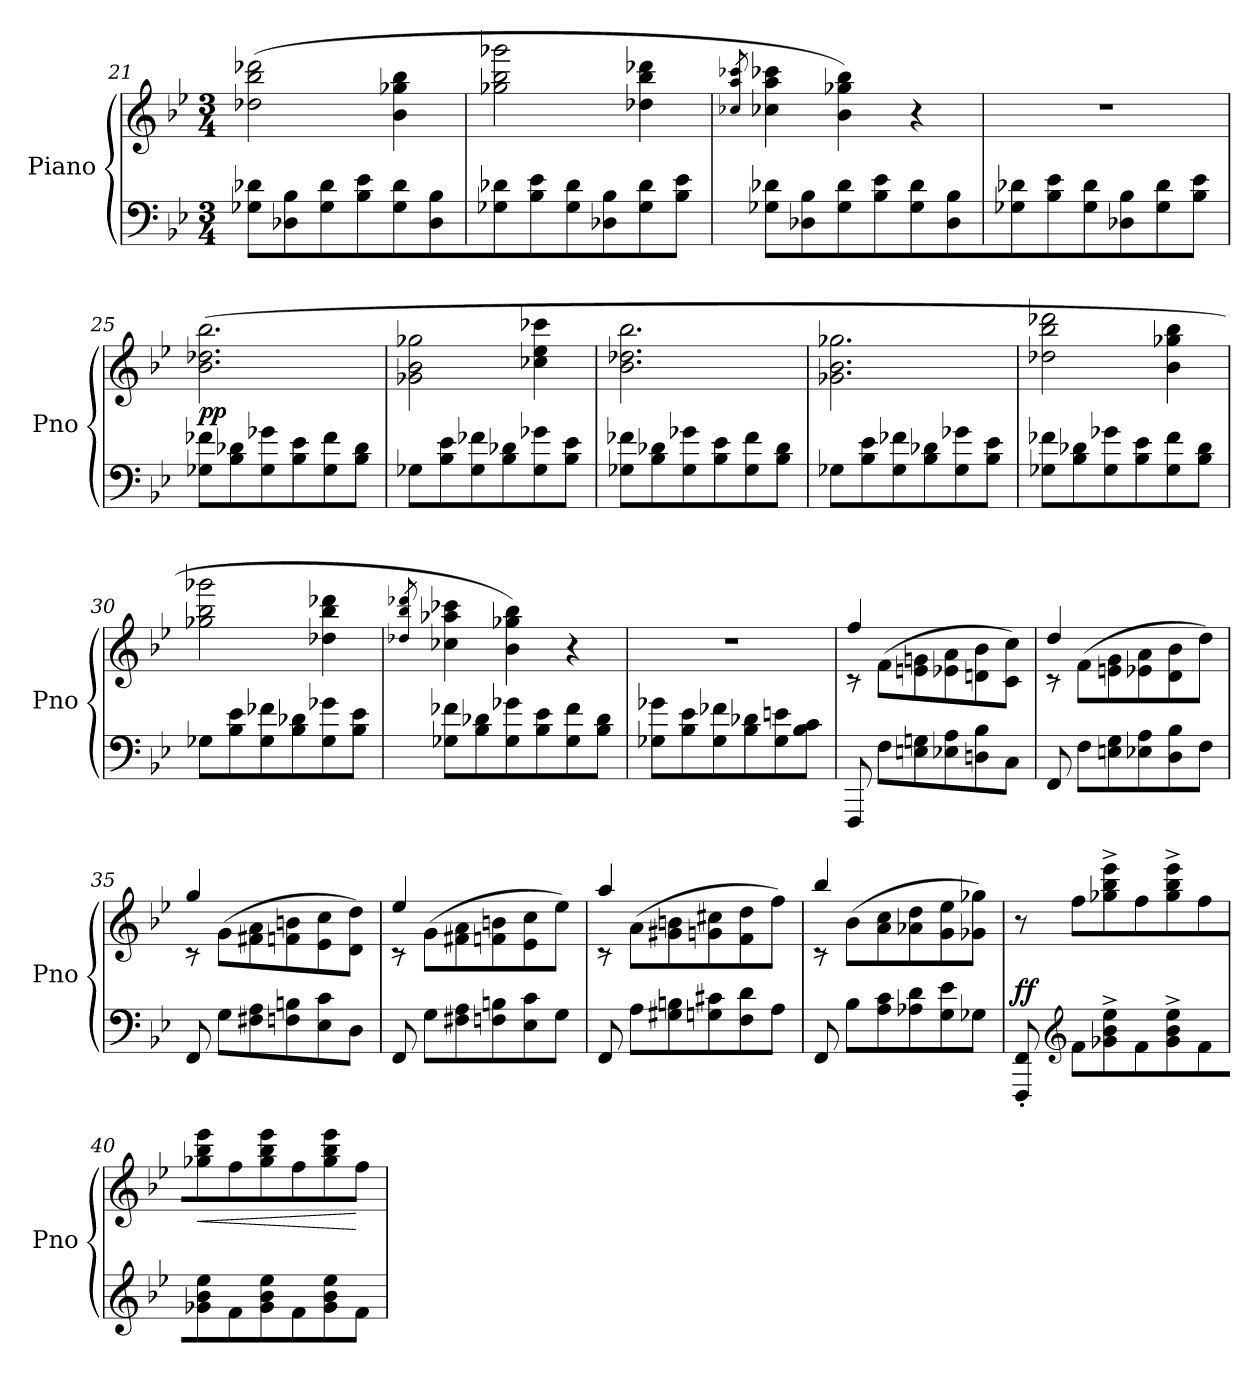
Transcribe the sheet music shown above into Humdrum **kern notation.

**kern	**kern	**dynam
*part1	*part1	*part1
*staff2	*staff1	*staff1/2
*I"Piano	*	*
*I'Pno	*	*
*clefF4	*clefG2	*
*k[b-e-]	*k[b-e-]	*
*M3/4	*M3/4	*
=21	=21	=21
8G-X\ 8d-X\L	(2dd-X\ 2bb-\ 2ddd-X\	.
8D-X\ 8B-\	.	.
8G-\ 8d-\	.	.
8B-\ 8e-\	.	.
8G-\ 8d-\	4b-\ 4gg-X\ 4bb-\	.
8D-\ 8B-\	.	.
=22	=22	=22
8G-X\ 8d-X\	2gg-X\ 2bb-\ 2ggg-X\	.
8B-\ 8e-\	.	.
8G-\ 8d-\	.	.
8D-X\ 8B-\	.	.
8G-\ 8d-\	4dd-X\ 4bb-\ 4ddd-X\	.
8B-\ 8e-\J	.	.
!!LO:PB:g=z
=23	=23	=23
.	8qcc-X/ 8qaa/ 8qccc-X/	.
8G-X\ 8d-X\L	4cc-\ 4aa\ 4ccc-\	.
8D-X\ 8B-\	.	.
8G-\ 8d-\	4b-\ 4gg-X\ 4bb-\)	.
8B-\ 8e-\	.	.
8G-\ 8d-\	4r	.
8D-\ 8B-\	.	.
=24	=24	=24
8G-X\ 8d-X\	2.r	.
8B-\ 8e-\	.	.
8G-\ 8d-\	.	.
8D-X\ 8B-\	.	.
8G-\ 8d-\	.	.
8B-\ 8e-\J	.	.
=25	=25	=25
!	!	!LO:DY:b
8G-X\ 8f-X\L	(2.b-\ 2.dd-X\ 2.bb-\	pp
8B-\ 8d-X\	.	.
8G-\ 8g-X\	.	.
8B-\ 8e-\	.	.
8G-\ 8f-\	.	.
8B-\ 8d-\J	.	.
=26	=26	=26
8G-X\L	2g-X\ 2b-\ 2gg-X\	.
8B-\ 8e-\	.	.
8G-\ 8f-X\	.	.
8B-\ 8d-X\	.	.
8G-\ 8g-X\	4cc-X\ 4ee-\ 4ccc-X\	.
8B-\ 8e-\J	.	.
=27	=27	=27
8G-X\ 8f-X\L	2.b-\ 2.dd-X\ 2.bb-\	.
8B-\ 8d-X\	.	.
8G-\ 8g-X\	.	.
8B-\ 8e-\	.	.
8G-\ 8f-\	.	.
8B-\ 8d-\J	.	.
!!LO:LB:g=z
=28	=28	=28
8G-X\L	2.g-X\ 2.b-\ 2.gg-X\	.
8B-\ 8e-\	.	.
8G-\ 8f-X\	.	.
8B-\ 8d-X\	.	.
8G-\ 8g-X\	.	.
8B-\ 8e-\J	.	.
=29	=29	=29
8G-X\ 8f-X\L	2dd-X\ 2bb-\ 2ddd-X\	.
8B-\ 8d-X\	.	.
8G-\ 8g-X\	.	.
8B-\ 8e-\	.	.
8G-\ 8f-\	4b-\ 4gg-X\ 4bb-\	.
8B-\ 8d-\J	.	.
=30	=30	=30
8G-X\L	2gg-X\ 2bb-\ 2ggg-X\	.
8B-\ 8e-\	.	.
8G-\ 8f-X\	.	.
8B-\ 8d-X\	.	.
8G-\ 8g-X\	4dd-X\ 4bb-\ 4ddd-X\	.
8B-\ 8e-\J	.	.
=31	=31	=31
.	8qdd-X/ 8qbb-/ 8qddd-X/	.
8G-X\ 8f-X\L	4cc-X\ 4aa-X\ 4ccc-X\	.
8B-\ 8d-X\	.	.
8G-\ 8g-X\	4b-\ 4gg-X\ 4bb-\)	.
8B-\ 8e-\	.	.
8G-\ 8f-\	4r	.
8B-\ 8d-\J	.	.
=32	=32	=32
8G-X\ 8g-X\L	2.r	.
8B-\ 8e-\	.	.
8G-\ 8f-X\	.	.
8B-\ 8d-X\	.	.
8G-\ 8en\	.	.
8B-\ 8c\J	.	.
!!LO:LB:g=z
=33	=33	=33
*	*^	*
!	!	!	!LO:DY:b
8FFF/	8rc	4ff^/	other-dynamics
8F\L	(>8f\L	.	.
8En\ 8Gn\	8en\ 8gn\	2ryy	.
8E-X\ 8A\	8e-X\ 8a\	.	.
8Dn\ 8B-\	8dn\ 8b-\	.	.
8C\J	8c\ 8cc\J)	.	.
=34	=34	=34	=34
8FF/	8rc	4dd^/	.
8F\L	(>8f\L	.	.
8En\ 8G\	8en\ 8g\	2ryy	.
8E-X\ 8A\	8e-X\ 8a\	.	.
8D\ 8B-\	8d\ 8b-\	.	.
8F\J	8dd\J)	.	.
=35	=35	=35	=35
8FF/	8rc	4gg^/	.
8G\L	(>8g\L	.	.
8F#X\ 8A\	8f#X\ 8a\	2ryy	.
8Fn\ 8Bn\	8fn\ 8bn\	.	.
8E-\ 8c\	8e-\ 8cc\	.	.
8D\J	8d\ 8dd\J)	.	.
=36	=36	=36	=36
8FF/	8rc	4ee-^/	.
8G\L	(>8g\L	.	.
8F#X\ 8A\	8f#X\ 8a\	2ryy	.
8Fn\ 8Bn\	8fn\ 8bn\	.	.
8E-\ 8c\	8e-\ 8cc\	.	.
8G\J	8ee-\J)	.	.
=37	=37	=37	=37
8FF/	8rc	4aa^/	.
8A\L	(>8a\L	.	.
8G#X\ 8Bn\	8g#X\ 8bn\	2ryy	.
8Gn\ 8c#X\	8gn\ 8cc#X\	.	.
8F\ 8d\	8f\ 8dd\	.	.
8A\J	8ff\J)	.	.
!!LO:LB:g=z	!!
=38	=38	=38	=38
8FF/	8rc	4bb-^/	.
8B-\L	(>8b-\L	.	.
8A\ 8c\	8a\ 8cc\	2ryy	.
8A-X\ 8d\	8a-X\ 8dd\	.	.
8G\ 8e-\	8g\ 8ee-\	.	.
8G-X\J	8g-X\ 8gg-X\J)	.	.
*	*v	*v	*
=39	=39	=39
!	!	!LO:DY:a=2
8FFF/' 8FF/'	8r	ff
*clefG2	*	*
8f\L	8ff\L	.
8g-X\^ 8b-\^ 8ee-\^	8gg-X\^ 8bb-\^ 8eee-\^	.
8f\	8ff\	.
8g-\^ 8b-\^ 8ee-\^	8gg-\^ 8bb-\^ 8eee-\^	.
8f\	8ff\	.
=40	=40	=40
!	!	!LO:HP:b
8g-X\ 8b-\ 8ee-\	8gg-X\ 8bb-\ 8eee-\	<
8f\	8ff\	.
8g-\ 8b-\ 8ee-\	8gg-\ 8bb-\ 8eee-\	.
8f\	8ff\	.
8g-\ 8b-\ 8ee-\	8gg-\ 8bb-\ 8eee-\	.
8f\J	8ff\J	[
=	=	=
*-	*-	*-
